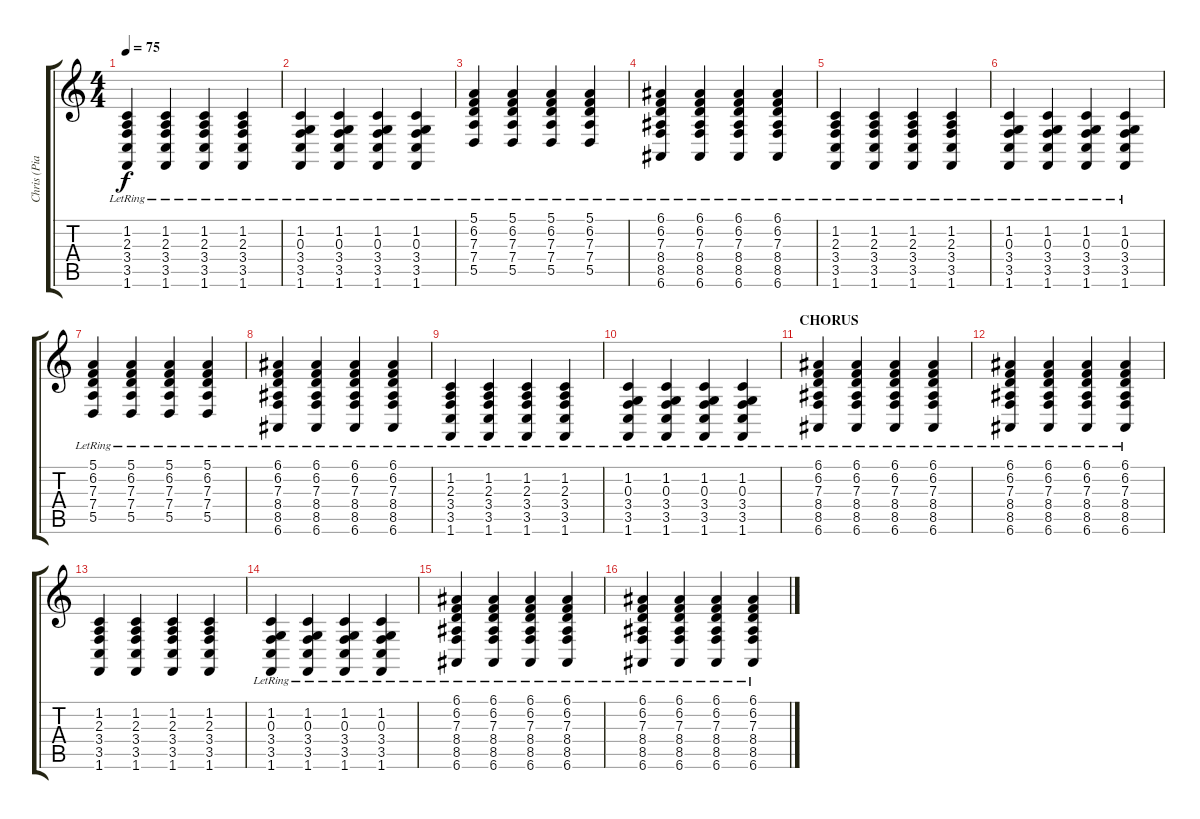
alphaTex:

\track ("Chris (Piano)" "Chris (Pia") {instrument acousticgrandpiano}
\staff {score tabs}
\tuning (E4 B3 G3 D3 A2 E2) {hide}
\ts (4 4)
\tempo 75
\clef g2
\ks c
(1.2{lr} 2.3{lr} 3.4{lr} 3.5{lr} 1.6{lr}).4{dy f} (1.2{lr} 2.3{lr} 3.4{lr} 3.5{lr} 1.6{lr}).4 (1.2{lr} 2.3{lr} 3.4{lr} 3.5{lr} 1.6{lr}).4 (1.2{lr} 2.3{lr} 3.4{lr} 3.5{lr} 1.6{lr}).4 |
(1.2{lr} 0.3{lr} 3.4{lr} 3.5{lr} 1.6{lr}).4 (1.2{lr} 0.3{lr} 3.4{lr} 3.5{lr} 1.6{lr}).4 (1.2{lr} 0.3{lr} 3.4{lr} 3.5{lr} 1.6{lr}).4 (1.2{lr} 0.3{lr} 3.4{lr} 3.5{lr} 1.6{lr}).4 |
(5.1{lr} 6.2{lr} 7.3{lr} 7.4{lr} 5.5{lr}).4 (5.1{lr} 6.2{lr} 7.3{lr} 7.4{lr} 5.5{lr}).4 (5.1{lr} 6.2{lr} 7.3{lr} 7.4{lr} 5.5{lr}).4 (5.1{lr} 6.2{lr} 7.3{lr} 7.4{lr} 5.5{lr}).4 |
(6.1{lr} 6.2{lr} 7.3{lr} 8.4{lr} 8.5{lr} 6.6{lr}).4 (6.1{lr} 6.2{lr} 7.3{lr} 8.4{lr} 8.5{lr} 6.6{lr}).4 (6.1{lr} 6.2{lr} 7.3{lr} 8.4{lr} 8.5{lr} 6.6{lr}).4 (6.1{lr} 6.2{lr} 7.3{lr} 8.4{lr} 8.5{lr} 6.6{lr}).4 |
(1.2{lr} 2.3{lr} 3.4{lr} 3.5{lr} 1.6{lr}).4 (1.2{lr} 2.3{lr} 3.4{lr} 3.5{lr} 1.6{lr}).4 (1.2{lr} 2.3{lr} 3.4{lr} 3.5{lr} 1.6{lr}).4 (1.2{lr} 2.3{lr} 3.4{lr} 3.5{lr} 1.6{lr}).4 |
(1.2{lr} 0.3{lr} 3.4{lr} 3.5{lr} 1.6{lr}).4 (1.2{lr} 0.3{lr} 3.4{lr} 3.5{lr} 1.6{lr}).4 (1.2{lr} 0.3{lr} 3.4{lr} 3.5{lr} 1.6{lr}).4 (1.2{lr} 0.3{lr} 3.4{lr} 3.5{lr} 1.6{lr}).4 |
(5.1{lr} 6.2{lr} 7.3{lr} 7.4{lr} 5.5{lr}).4 (5.1{lr} 6.2{lr} 7.3{lr} 7.4{lr} 5.5{lr}).4 (5.1{lr} 6.2{lr} 7.3{lr} 7.4{lr} 5.5{lr}).4 (5.1{lr} 6.2{lr} 7.3{lr} 7.4{lr} 5.5{lr}).4 |
(6.1{lr} 6.2{lr} 7.3{lr} 8.4{lr} 8.5{lr} 6.6{lr}).4 (6.1{lr} 6.2{lr} 7.3{lr} 8.4{lr} 8.5{lr} 6.6{lr}).4 (6.1{lr} 6.2{lr} 7.3{lr} 8.4{lr} 8.5{lr} 6.6{lr}).4 (6.1{lr} 6.2{lr} 7.3{lr} 8.4{lr} 8.5{lr} 6.6{lr}).4 |
(1.2{lr} 2.3{lr} 3.4{lr} 3.5{lr} 1.6{lr}).4 (1.2{lr} 2.3{lr} 3.4{lr} 3.5{lr} 1.6{lr}).4 (1.2{lr} 2.3{lr} 3.4{lr} 3.5{lr} 1.6{lr}).4 (1.2{lr} 2.3{lr} 3.4{lr} 3.5{lr} 1.6{lr}).4 |
(1.2{lr} 0.3{lr} 3.4{lr} 3.5{lr} 1.6{lr}).4 (1.2{lr} 0.3{lr} 3.4{lr} 3.5{lr} 1.6{lr}).4 (1.2{lr} 0.3{lr} 3.4{lr} 3.5{lr} 1.6{lr}).4 (1.2{lr} 0.3{lr} 3.4{lr} 3.5{lr} 1.6{lr}).4 |
\section ("" "CHORUS")
(6.1{lr} 6.2{lr} 7.3{lr} 8.4{lr} 8.5{lr} 6.6{lr}).4 (6.1{lr} 6.2{lr} 7.3{lr} 8.4{lr} 8.5{lr} 6.6{lr}).4 (6.1{lr} 6.2{lr} 7.3{lr} 8.4{lr} 8.5{lr} 6.6{lr}).4 (6.1{lr} 6.2{lr} 7.3{lr} 8.4{lr} 8.5{lr} 6.6{lr}).4 |
(6.1{lr} 6.2{lr} 7.3{lr} 8.4{lr} 8.5{lr} 6.6{lr}).4 (6.1{lr} 6.2{lr} 7.3{lr} 8.4{lr} 8.5{lr} 6.6{lr}).4 (6.1{lr} 6.2{lr} 7.3{lr} 8.4{lr} 8.5{lr} 6.6{lr}).4 (6.1{lr} 6.2{lr} 7.3{lr} 8.4{lr} 8.5{lr} 6.6{lr}).4 |
(1.2 2.3 3.4 3.5 1.6).4 (1.2 2.3 3.4 3.5 1.6).4 (1.2 2.3 3.4 3.5 1.6).4 (1.2 2.3 3.4 3.5 1.6).4 |
(1.2{lr} 0.3{lr} 3.4{lr} 3.5{lr} 1.6{lr}).4 (1.2{lr} 0.3{lr} 3.4{lr} 3.5{lr} 1.6{lr}).4 (1.2{lr} 0.3{lr} 3.4{lr} 3.5{lr} 1.6{lr}).4 (1.2{lr} 0.3{lr} 3.4{lr} 3.5{lr} 1.6{lr}).4 |
(6.1{lr} 6.2{lr} 7.3{lr} 8.4{lr} 8.5{lr} 6.6{lr}).4 (6.1{lr} 6.2{lr} 7.3{lr} 8.4{lr} 8.5{lr} 6.6{lr}).4 (6.1{lr} 6.2{lr} 7.3{lr} 8.4{lr} 8.5{lr} 6.6{lr}).4 (6.1{lr} 6.2{lr} 7.3{lr} 8.4{lr} 8.5{lr} 6.6{lr}).4 |
(6.1{lr} 6.2{lr} 7.3{lr} 8.4{lr} 8.5{lr} 6.6{lr}).4 (6.1{lr} 6.2{lr} 7.3{lr} 8.4{lr} 8.5{lr} 6.6{lr}).4 (6.1{lr} 6.2{lr} 7.3{lr} 8.4{lr} 8.5{lr} 6.6{lr}).4 (6.1{lr} 6.2{lr} 7.3{lr} 8.4{lr} 8.5{lr} 6.6{lr}).4
